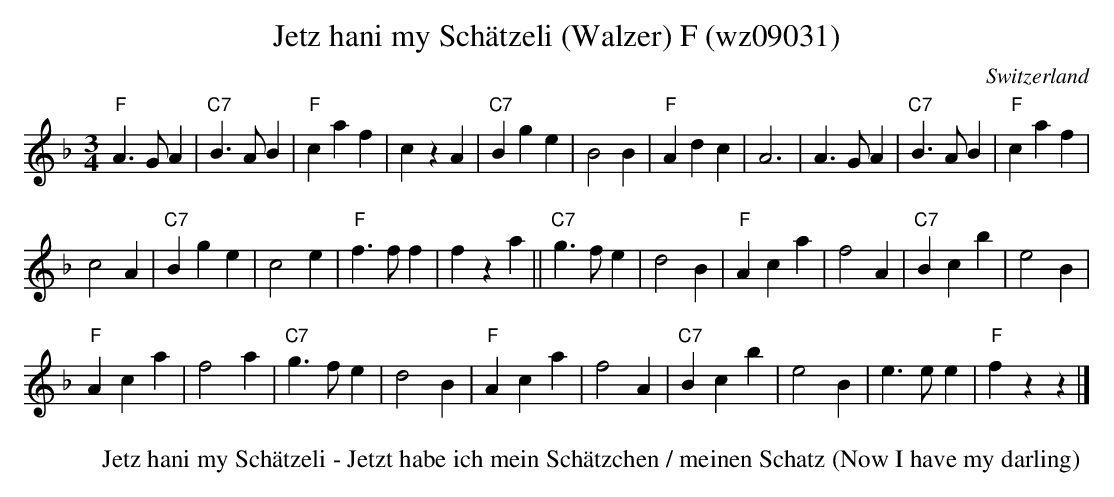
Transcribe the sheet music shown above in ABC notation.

X:1
T: Jetz hani my Sch\"atzeli (Walzer) F (wz09031)
M:3/4
L:1/4
O:Switzerland
K:F major
"F"A>GA | "C7"B>AB | "F"caf | czA | "C7"Bge | B2B | "F"Adc | A3 | A>GA | "C7"B>AB | "F"caf |
c2A | "C7"Bge | c2e | "F"f>ff | fza || "C7"g>fe | d2B | "F"Aca | f2A | "C7"Bcb | e2B |
"F"Aca | f2a | "C7"g>fe | d2B | "F"Aca | f2A | "C7"Bcb | e2B | e>ee | "F"fzz |]
W:Jetz hani my Sch\"atzeli - Jetzt habe ich mein Sch\"atzchen / meinen Schatz (Now I have my darling)
